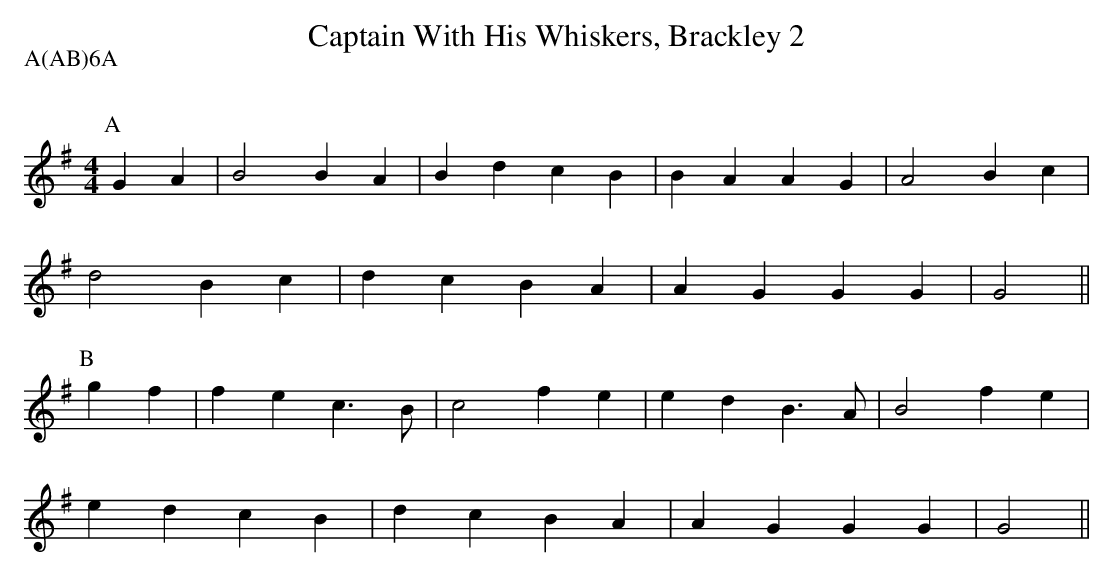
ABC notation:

X:1
T:Captain With His Whiskers, Brackley 2
Q:120
M:4/4
L:1/4
P:A(AB)6A
K:G
P:A
GA|B2 BA |Bd cB|BA AG |A2 Bc|
d2 Bc |dc BA|AG GG |G2   ||
P:B
gf|fe c>B|c2 fe|ed B>A|B2 fe|
ed cB |dc BA|AG GG |G2   ||
